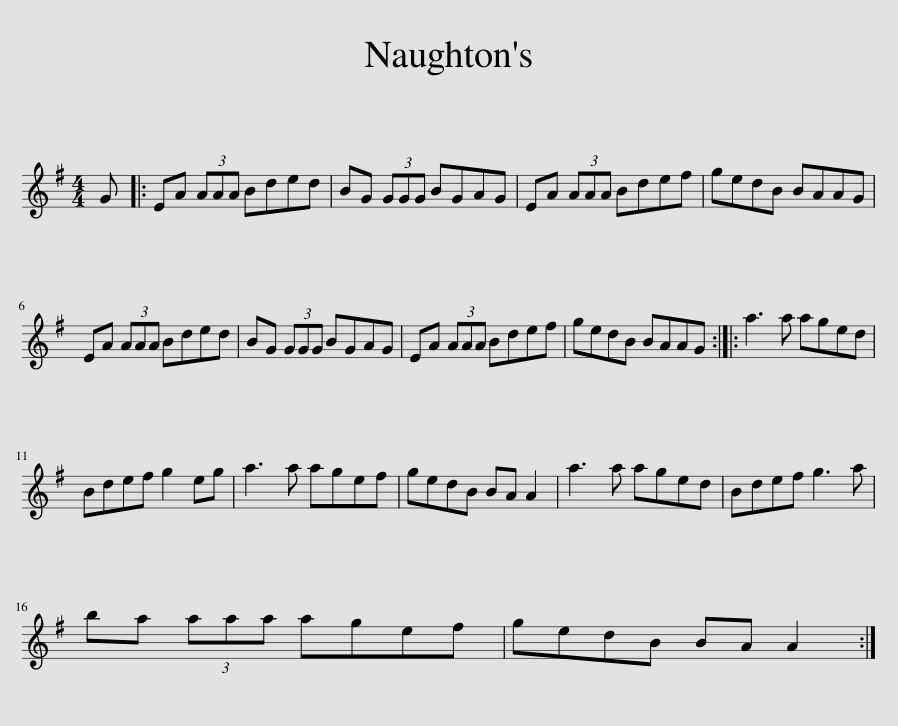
X:1
L:1/8
M:4/4
I:linebreak $
K:G
V:1 treble
V:1
 G |: EA (3AAA Bded | BG (3GGG BGAG | EA (3AAA Bdef | gedB BAAG |$ %5
 EA (3AAA Bded | BG (3GGG BGAG | EA (3AAA Bdef | gedB BAAG :: a3 a aged |$ %10
 Bdef g2 eg | a3 a agef | gedB BA A2 | a3 a aged | Bdef g3 a |$ %15
 ba (3aaa agef | gedB BA A2 :| %17
